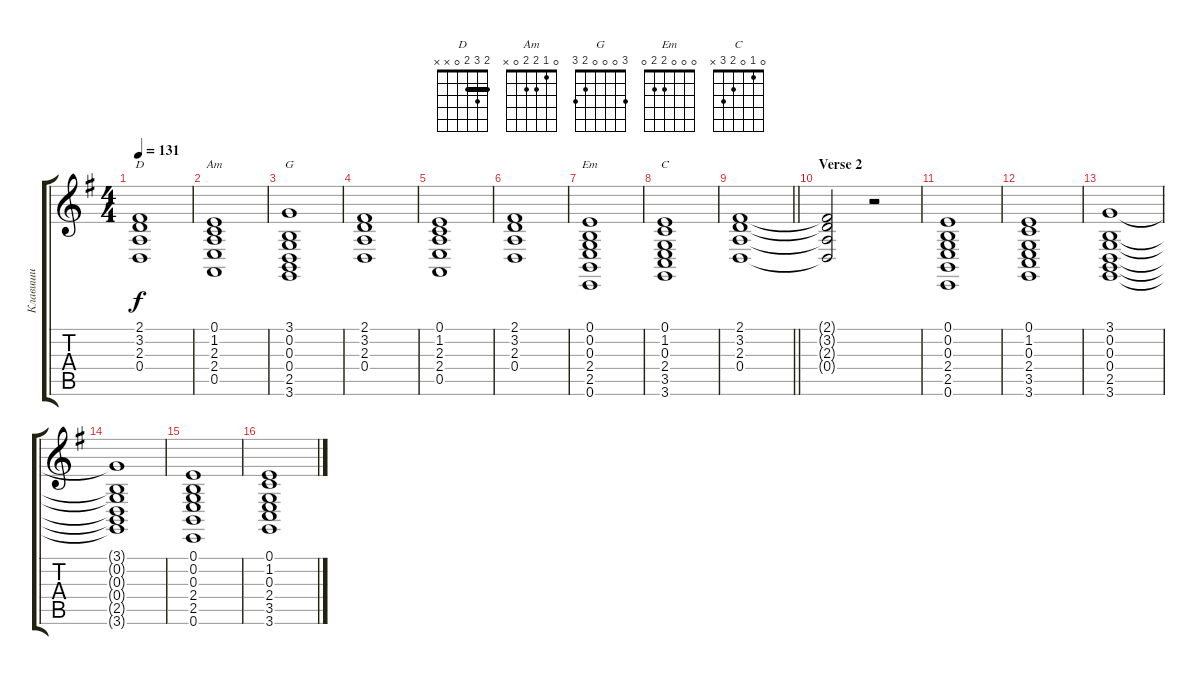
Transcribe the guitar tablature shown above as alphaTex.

\track ("Клавиши" "Клавиши") {instrument fx7echoes}
\staff {score tabs}
\tuning (E4 B3 G3 D3 A2 E2) {hide}
\chord ("D" 2 3 2 0 x x) {barre 2}
\chord ("Am" 0 1 2 2 0 x)
\chord ("G" 3 0 0 0 2 3)
\chord ("Em" 0 0 0 2 2 0)
\chord ("C" 0 1 0 2 3 x)
\ts (4 4)
\tempo 131
\clef g2
\ks eminor
(2.1{t} 3.2{t} 2.3{t} 0.4{t}).1{ch "D" dy f} |
(0.1 1.2 2.3 2.4 0.5).1{ch "Am"} |
(3.1 0.2 0.3 0.4 2.5 3.6).1{ch "G"} |
(2.1 3.2 2.3 0.4).1 |
(0.1 1.2 2.3 2.4 0.5).1 |
(2.1 3.2 2.3 0.4).1 |
(0.1 0.2 0.3 2.4 2.5 0.6).1{ch "Em"} |
(0.1 1.2 0.3 2.4 3.5 3.6).1{ch "C"} |
\barLineRight lightlight
(2.1 3.2 2.3 0.4).1 |
\section ("" "Verse 2")
(2.1{t} 3.2{t} 2.3{t} 0.4{t}).2 r.2 |
(0.1 0.2 0.3 2.4 2.5 0.6).1 |
(0.1 1.2 0.3 2.4 3.5 3.6).1 |
(3.1 0.2 0.3 0.4 2.5 3.6).1 |
(3.1{t} 0.2{t} 0.3{t} 0.4{t} 2.5{t} 3.6{t}).1 |
(0.1 0.2 0.3 2.4 2.5 0.6).1 |
(0.1 1.2 0.3 2.4 3.5 3.6).1
